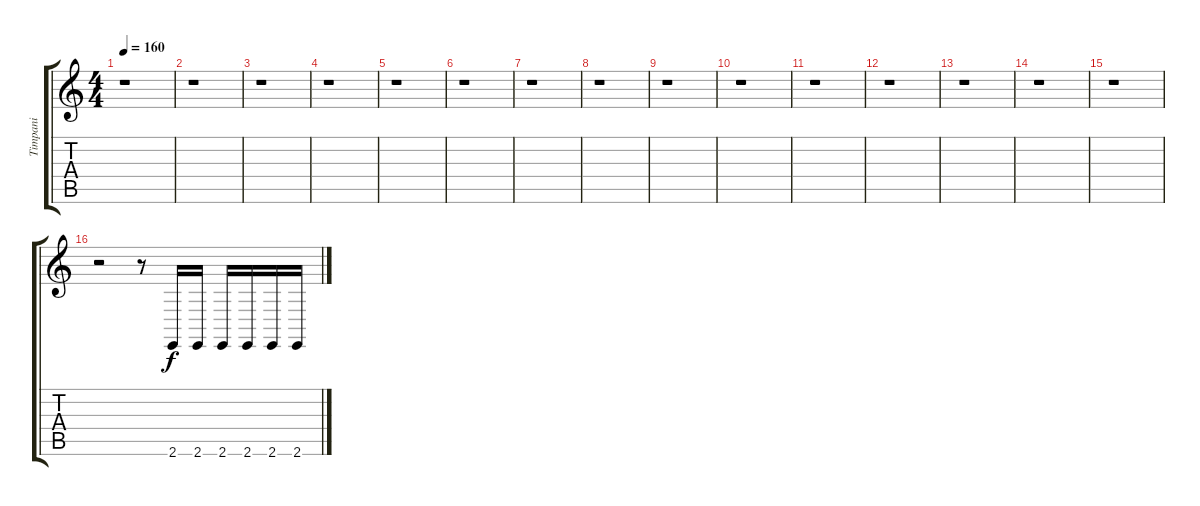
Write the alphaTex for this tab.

\track ("Timpani" "Timpani") {instrument timpani}
\staff {score tabs}
\tuning (D4 A3 F3 C3 G2 D2) {hide}
\ts (4 4)
\tempo 160
\clef g2
\ks c
r.1{dy f} |
r.1 |
r.1 |
r.1 |
r.1 |
r.1 |
r.1 |
r.1 |
r.1 |
r.1 |
r.1 |
r.1 |
r.1 |
r.1 |
r.1 |
r.2 r.8 2.6.16 2.6.16 2.6.16 2.6.16 2.6.16 2.6.16
